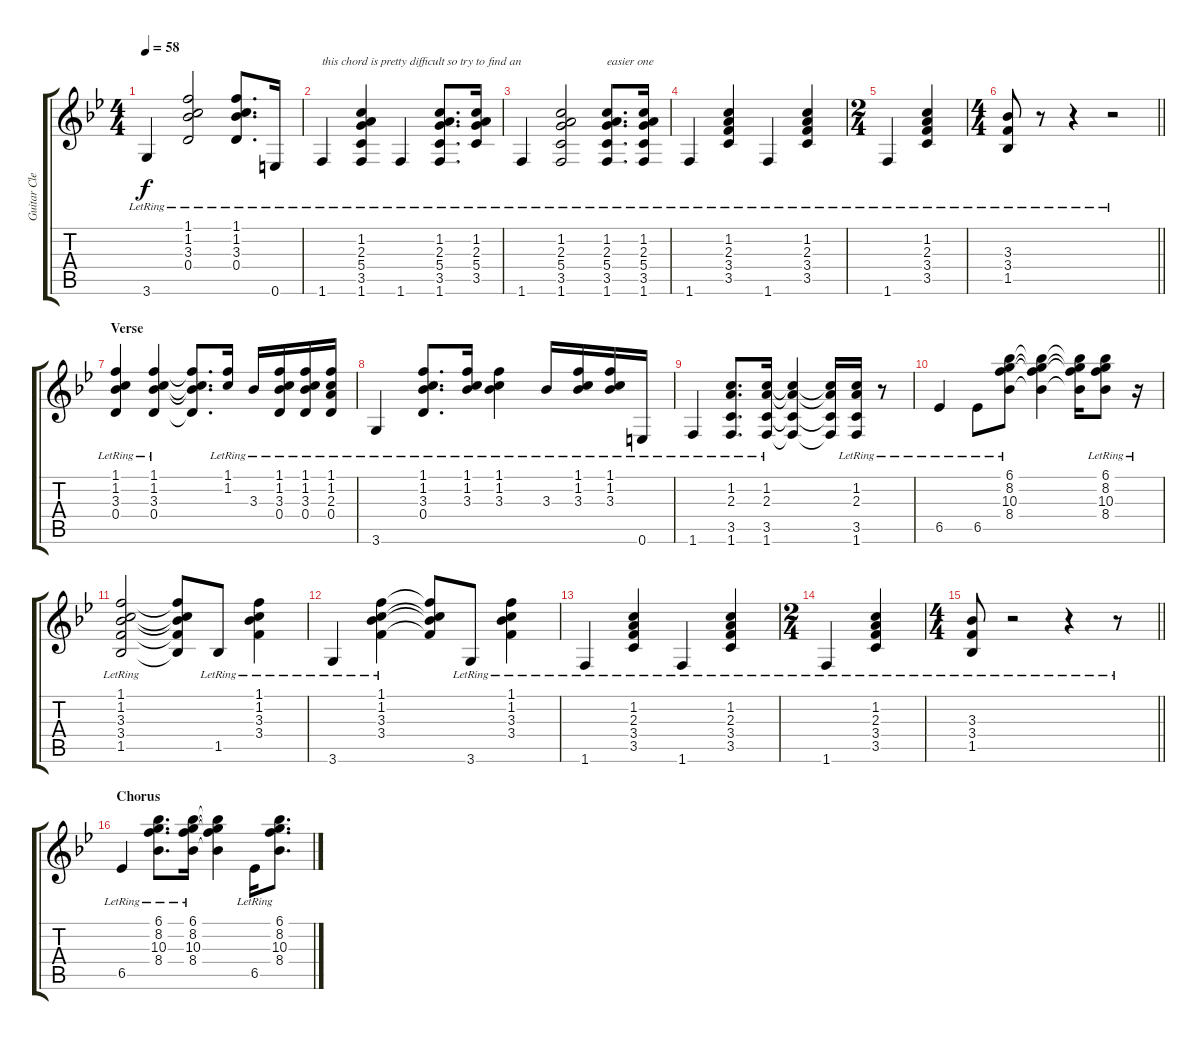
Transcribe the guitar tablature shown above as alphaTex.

\track ("Guitar Clean" "Guitar Cle") {instrument electricguitarclean}
\staff {score tabs}
\tuning (E4 B3 G3 D3 A2 E2) {hide}
\ts (4 4)
\tempo 58
\clef g2
\ks bb
3.6{lr}.4{dy f} (1.1{lr} 1.2{lr} 3.3{lr} 0.4{lr}).2 (1.1{lr} 1.2{lr} 3.3{lr} 0.4{lr}).8{d} 0.6{lr}.16 |
1.6{lr}.4{txt "this chord is pretty difficult so try to find an "} (1.2{lr} 2.3{lr} 5.4{lr} 3.5{lr} 1.6{lr}).4 1.6{lr}.4 (1.2{lr} 2.3{lr} 5.4{lr} 3.5{lr} 1.6{lr}).8{d} (1.2{lr} 2.3{lr} 5.4{lr} 3.5{lr}).16 |
1.6{lr}.4 (1.2{lr} 2.3{lr} 5.4{lr} 3.5{lr} 1.6{lr}).2 (1.2{lr} 2.3{lr} 5.4{lr} 3.5{lr} 1.6{lr}).8{d txt "easier one"} (1.2{lr} 2.3{lr} 5.4{lr} 3.5{lr} 1.6{lr}).16 |
1.6{lr}.4 (1.2{lr} 2.3{lr} 3.4{lr} 3.5{lr}).4 1.6{lr}.4 (1.2{lr} 2.3{lr} 3.4{lr} 3.5{lr}).4 |
\ts (2 4)
1.6{lr}.4 (1.2{lr} 2.3{lr} 3.4{lr} 3.5{lr}).4 |
\ts (4 4)
\barLineRight lightlight
(3.3{lr} 3.4{lr} 1.5{lr}).8 r.8 r.4 r.2 |
\section ("" "Verse")
(1.1{lr} 1.2{lr} 3.3{lr} 0.4{lr}).4 (1.1{lr} 1.2{lr} 3.3{lr} 0.4{lr}).4 (1.1{t} 1.2{t} 3.3{t} 0.4{t}).8{d} (1.1{lr} 1.2{lr}).16 3.3{lr}.16 (1.1{lr} 1.2{lr} 3.3{lr} 0.4{lr}).16 (1.1{lr} 1.2{lr} 3.3{lr} 0.4{lr}).16 (1.1{lr} 1.2{lr} 2.3{lr} 0.4{lr}).16 |
3.6{lr}.4 (1.1{lr} 1.2{lr} 3.3{lr} 0.4{lr}).8{d} (1.1{lr} 1.2{lr} 3.3{lr}).16 (1.1{lr} 1.2{lr} 3.3{lr}).4 3.3{lr}.16 (1.1{lr} 1.2{lr} 3.3{lr}).16 (1.1{lr} 1.2{lr} 3.3{lr}).16 0.6{lr}.16 |
1.6{lr}.4 (1.2{lr} 2.3{lr} 3.5{lr} 1.6{lr}).8{d} (1.2{lr} 2.3{lr} 3.5{lr} 1.6{lr}).16 (1.2{t} 2.3{t} 3.5{t} 1.6{t}).4 (1.2{t} 2.3{t} 3.5{t} 1.6{t}).16 (1.2{lr} 2.3{lr} 3.5{lr} 1.6{lr}).16 r.8 |
6.5{lr}.4 6.5{lr}.8 (6.1{lr} 8.2{lr} 10.3{lr} 8.4{lr}).8 (6.1{t} 8.2{t} 10.3{t} 8.4{t}).4 (6.1{t} 8.2{t} 10.3{t} 8.4{t}).16 (6.1{lr} 8.2{lr} 10.3{lr} 8.4{lr}).8 r.16 |
(1.1{lr} 1.2{lr} 3.3{lr} 3.4{lr} 1.5{lr}).2 (1.1{t} 1.2{t} 3.3{t} 3.4{t} 1.5{t}).8 1.5{lr}.8 (1.1{lr} 1.2{lr} 3.3{lr} 3.4{lr}).4 |
3.6{lr}.4 (1.1{lr} 1.2{lr} 3.3{lr} 3.4{lr}).4 (1.1{t} 1.2{t} 3.3{t} 3.4{t}).8 3.6{lr}.8 (1.1{lr} 1.2{lr} 3.3{lr} 3.4{lr}).4 |
1.6{lr}.4 (1.2{lr} 2.3{lr} 3.4{lr} 3.5{lr}).4 1.6{lr}.4 (1.2{lr} 2.3{lr} 3.4{lr} 3.5{lr}).4 |
\ts (2 4)
1.6{lr}.4 (1.2{lr} 2.3{lr} 3.4{lr} 3.5{lr}).4 |
\ts (4 4)
\barLineRight lightlight
(3.3{lr} 3.4{lr} 1.5{lr}).8 r.2 r.4 r.8 |
\section ("" "Chorus")
6.5{lr}.4 (6.1{lr} 8.2{lr} 10.3{lr} 8.4{lr}).8{d} (6.1{lr} 8.2{lr} 10.3{lr} 8.4{lr}).16 (6.1{t} 8.2{t} 10.3{t} 8.4{t}).4 6.5{lr}.16 (6.1{lr} 8.2{lr} 10.3{lr} 8.4{lr}).8{d}
